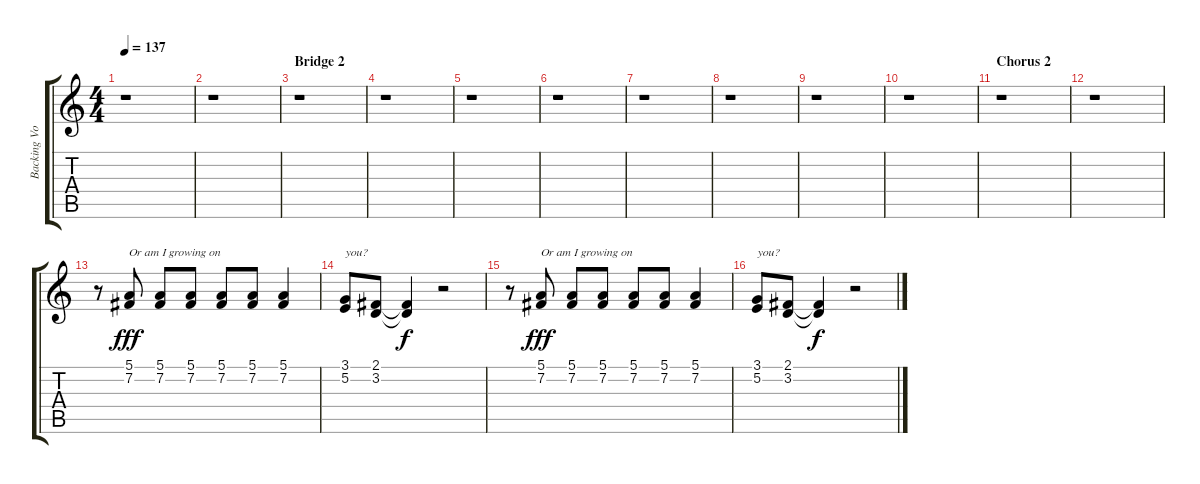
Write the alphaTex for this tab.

\track ("Backing Vocals" "Backing Vo") {instrument altosax}
\staff {score tabs}
\tuning (E4 B3 G3 D3 A2 E2) {hide}
\ts (4 4)
\tempo 137
\clef g2
\ks c
r.1{dy f} |
r.1 |
\section ("" "Bridge 2")
r.1 |
r.1 |
r.1 |
r.1 |
r.1 |
r.1 |
r.1 |
r.1 |
\section ("" "Chorus 2")
r.1 |
r.1 |
r.8 (5.1 7.2).8{txt "Or am I growing on" dy fff} (5.1 7.2).8 (5.1 7.2).8 (5.1 7.2).8 (5.1 7.2).8 (5.1 7.2).4 |
(3.1 5.2).8{txt "you?"} (2.1 3.2).8 (2.1{t} 3.2{t}).4{dy f} r.2 |
r.8 (5.1 7.2).8{txt "Or am I growing on" dy fff} (5.1 7.2).8 (5.1 7.2).8 (5.1 7.2).8 (5.1 7.2).8 (5.1 7.2).4 |
(3.1 5.2).8{txt "you?"} (2.1 3.2).8 (2.1{t} 3.2{t}).4{dy f} r.2
